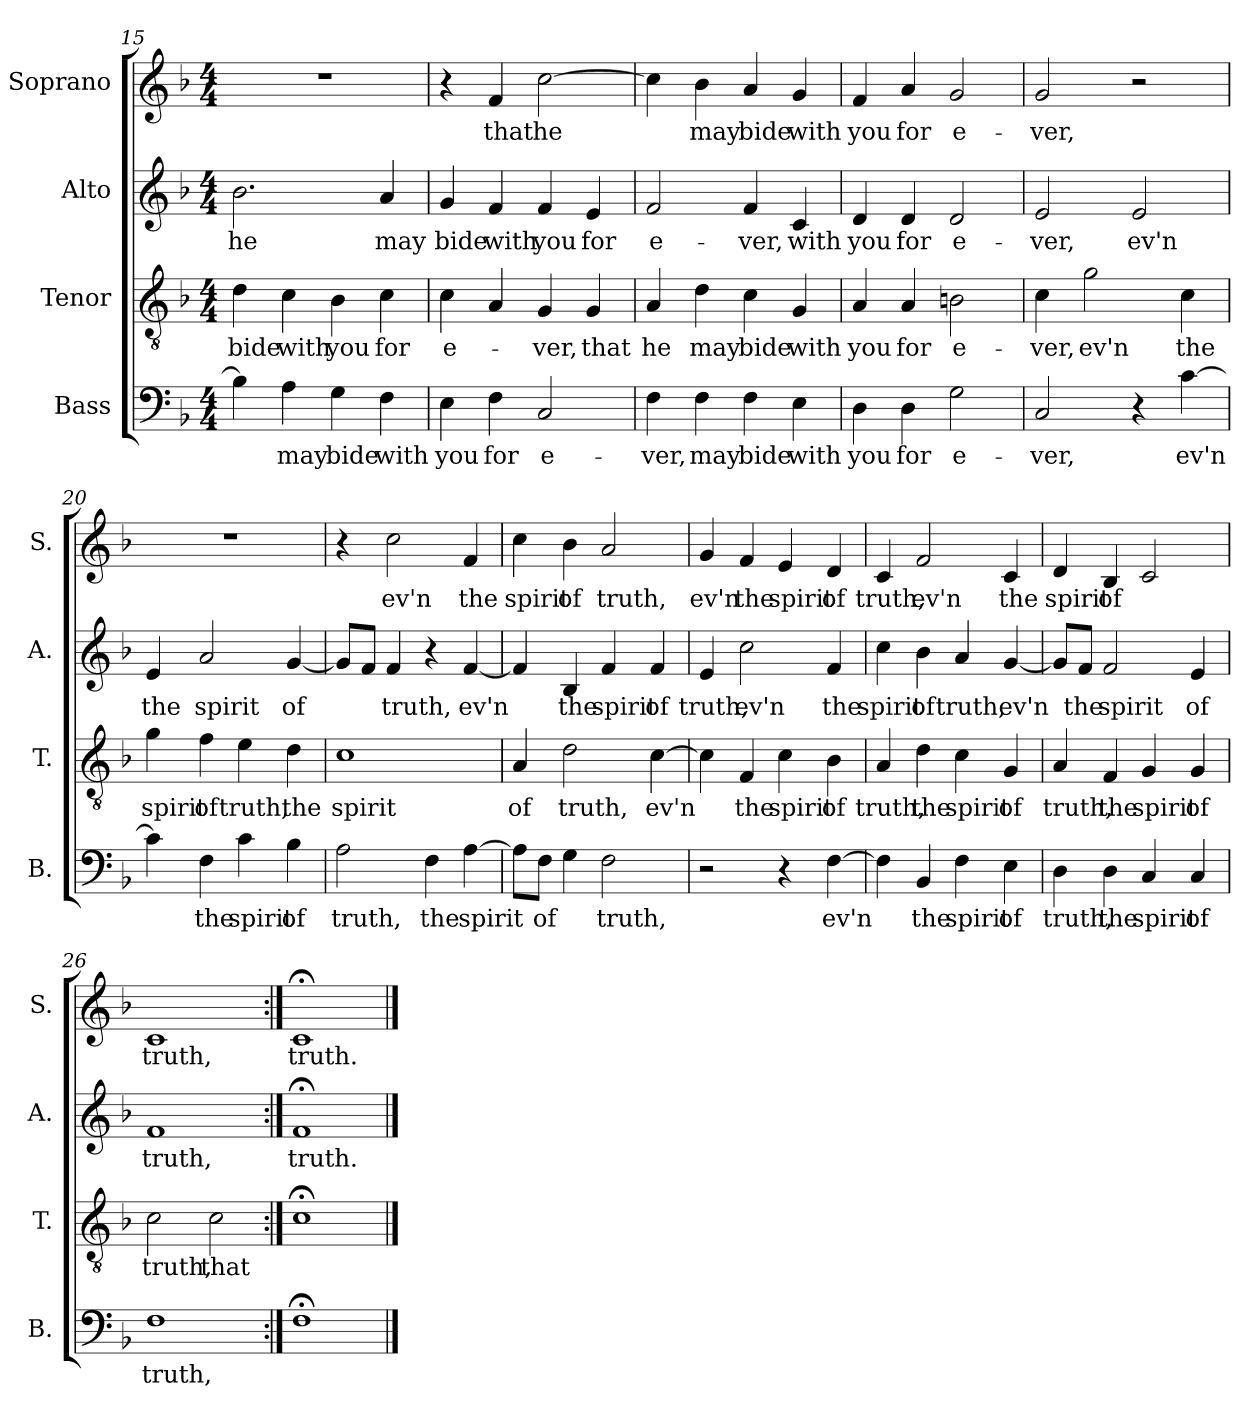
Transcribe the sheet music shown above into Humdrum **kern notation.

**kern	**text	**kern	**text	**kern	**text	**kern	**text
*part4	*part4	*part3	*part3	*part2	*part2	*part1	*part1
*staff4	*staff4	*staff3	*staff3	*staff2	*staff2	*staff1	*staff1
*I"Bass	*	*I"Tenor	*	*I"Alto	*	*I"Soprano	*
*I'B.	*	*I'T.	*	*I'A.	*	*I'S.	*
*clefF4	*	*clefGv2	*	*clefG2	*	*clefG2	*
*k[b-]	*	*k[b-]	*	*k[b-]	*	*k[b-]	*
*F:	*	*F:	*	*F:	*	*F:	*
*M4/4	*	*M4/4	*	*M4/4	*	*M4/4	*
=15	=15	=15	=15	=15	=15	=15	=15
4B-\]	.	4d\	bide	2.b-\	he	1r	.
4A\	may	4c\	with	.	.	.	.
4G\	bide	4B-\	you	.	.	.	.
4F\	with	4c\	for	4a/	may	.	.
=16	=16	=16	=16	=16	=16	=16	=16
4E\	you	4c\	e-	4g/	bide	4r	.
4F\	for	4A/	.	4f/	with	4f/	that
2C/	e-	4G/	-ver,	4f/	you	[2cc\	he
.	.	4G/	that	4e/	for	.	.
!!LO:LB:g=z
=17	=17	=17	=17	=17	=17	=17	=17
4F\	-ver,	4A/	he	2f/	e-	4cc\]	.
4F\	may	4d\	may	.	.	4b-\	may
4F\	bide	4c\	bide	4f/	-ver,	4a/	bide
4E\	with	4G/	with	4c/	with	4g/	with
=18	=18	=18	=18	=18	=18	=18	=18
4D\	you	4A/	you	4d/	you	4f/	you
4D\	for	4A/	for	4d/	for	4a/	for
2G\	e-	2Bn\	e-	2d/	e-	2g/	e-
=19	=19	=19	=19	=19	=19	=19	=19
2C/	-ver,	4c\	-ver,	2e/	-ver,	2g/	-ver,
.	.	2g\	ev'n	.	.	.	.
4r	.	.	.	2e/	ev'n	2r	.
[4c\	ev'n	4c\	the	.	.	.	.
=20	=20	=20	=20	=20	=20	=20	=20
4c\]	.	4g\	spirit	4e/	the	1r	.
4F\	the	4f\	of	2a/	spirit	.	.
4c\	spirit	4e\	truth,	.	.	.	.
4B-\	of	4d\	the	[4g/	of	.	.
!!LO:PB:g=z
=21	=21	=21	=21	=21	=21	=21	=21
2A\	truth,	1c	spirit	8g/L]	.	4r	.
.	.	.	.	8f/J	.	.	.
.	.	.	.	4f/	truth,	2cc\	ev'n
4F\	the	.	.	4r	.	.	.
[4A\	spirit	.	.	[4f/	ev'n	4f/	the
!!LO:PB:g=z
=22	=22	=22	=22	=22	=22	=22	=22
8A\L]	.	4A/	of	4f/]	.	4cc\	spirit
8F\J	of	.	.	.	.	.	.
4G\	.	2d\	truth,	4B-/	the	4b-\	of
2F\	truth,	.	.	4f/	spirit	2a/	truth,
.	.	[4c\	ev'n	4f/	of	.	.
=23	=23	=23	=23	=23	=23	=23	=23
2r	.	4c\]	.	4e/	truth,	4g/	ev'n
.	.	4F/	the	2cc\	ev'n	4f/	the
4r	.	4c\	spirit	.	.	4e/	spirit
[4F\	ev'n	4B-\	of	4f/	the	4d/	of
=24	=24	=24	=24	=24	=24	=24	=24
4F\]	.	4A/	truth,	4cc\	spirit	4c/	truth,
4BB-/	the	4d\	the	4b-\	of	2f/	ev'n
4F\	spirit	4c\	spirit	4a/	truth,	.	.
4E\	of	4G/	of	[4g/	ev'n	4c/	the
=25	=25	=25	=25	=25	=25	=25	=25
4D\	truth,	4A/	truth,	8g/L]	.	4d/	spirit
.	.	.	.	8f/J	the	.	.
4D\	the	4F/	the	2f/	spirit	4B-/	of
4C/	spirit	4G/	spirit	.	.	2c/	.
4C/	of	4G/	of	4e/	of	.	.
!!LO:LB:g=z
=26	=26	=26	=26	=26	=26	=26	=26
1F	truth,	2c\	truth,	1f	truth,	1c	truth,
.	.	2c\	that	.	.	.	.
=27:|!	=27:|!	=27:|!	=27:|!	=27:|!	=27:|!	=27:|!	=27:|!
1F;<	.	1c;<	.	1f;<	truth.	1c;<	truth.
==	==	==	==	==	==	==	==
*-	*-	*-	*-	*-	*-	*-	*-
